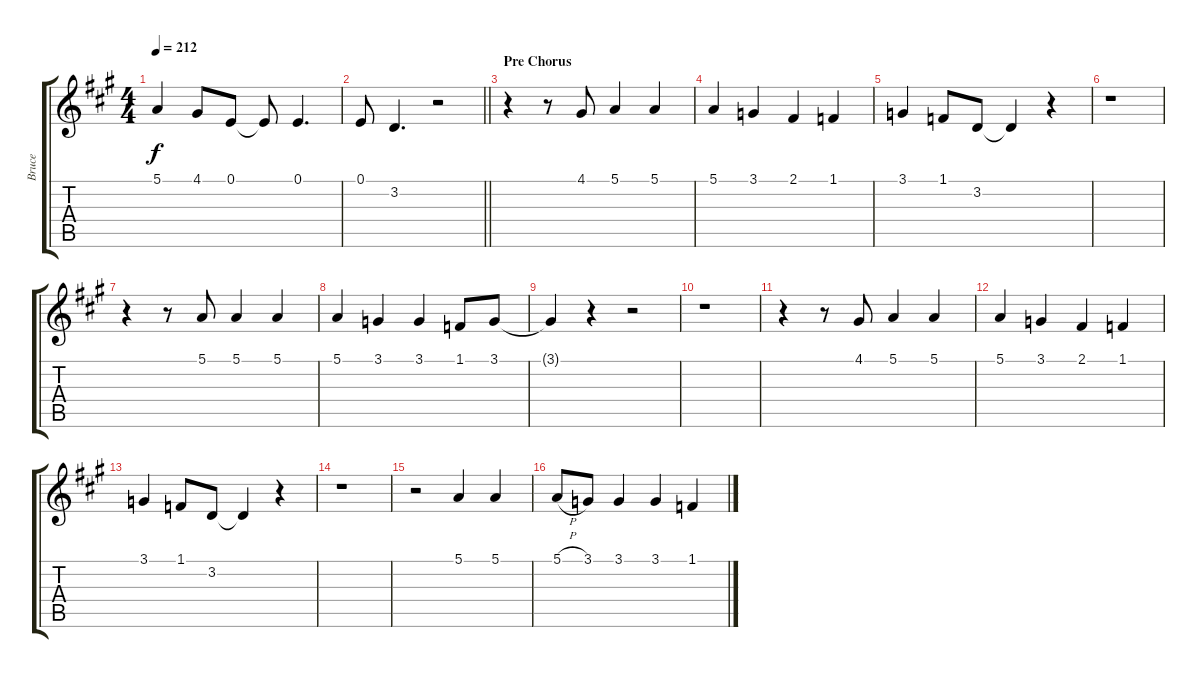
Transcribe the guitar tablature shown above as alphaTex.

\track ("Bruce" "Bruce") {instrument clarinet}
\staff {score tabs}
\tuning (E4 B3 G3 D3 A2 E2) {hide}
\ts (4 4)
\tempo 212
\clef g2
\ks a
5.1.4{dy f} 4.1.8 0.1.8 0.1{t}.8 0.1.4{d} |
\barLineRight lightlight
0.1.8 3.2.4{d} r.2 |
\section ("" "Pre Chorus")
r.4 r.8 4.1.8 5.1.4 5.1.4 |
5.1.4 3.1.4 2.1.4 1.1.4 |
3.1.4 1.1.8 3.2.8 3.2{t}.4 r.4 |
r.1 |
r.4 r.8 5.1.8 5.1.4 5.1.4 |
5.1.4 3.1.4 3.1.4 1.1.8 3.1.8 |
3.1{t}.4 r.4 r.2 |
r.1 |
r.4 r.8 4.1.8 5.1.4 5.1.4 |
5.1.4 3.1.4 2.1.4 1.1.4 |
3.1.4 1.1.8 3.2.8 3.2{t}.4 r.4 |
r.1 |
r.2 5.1.4 5.1.4 |
5.1{h}.8 3.1.8 3.1.4 3.1.4 1.1.4
